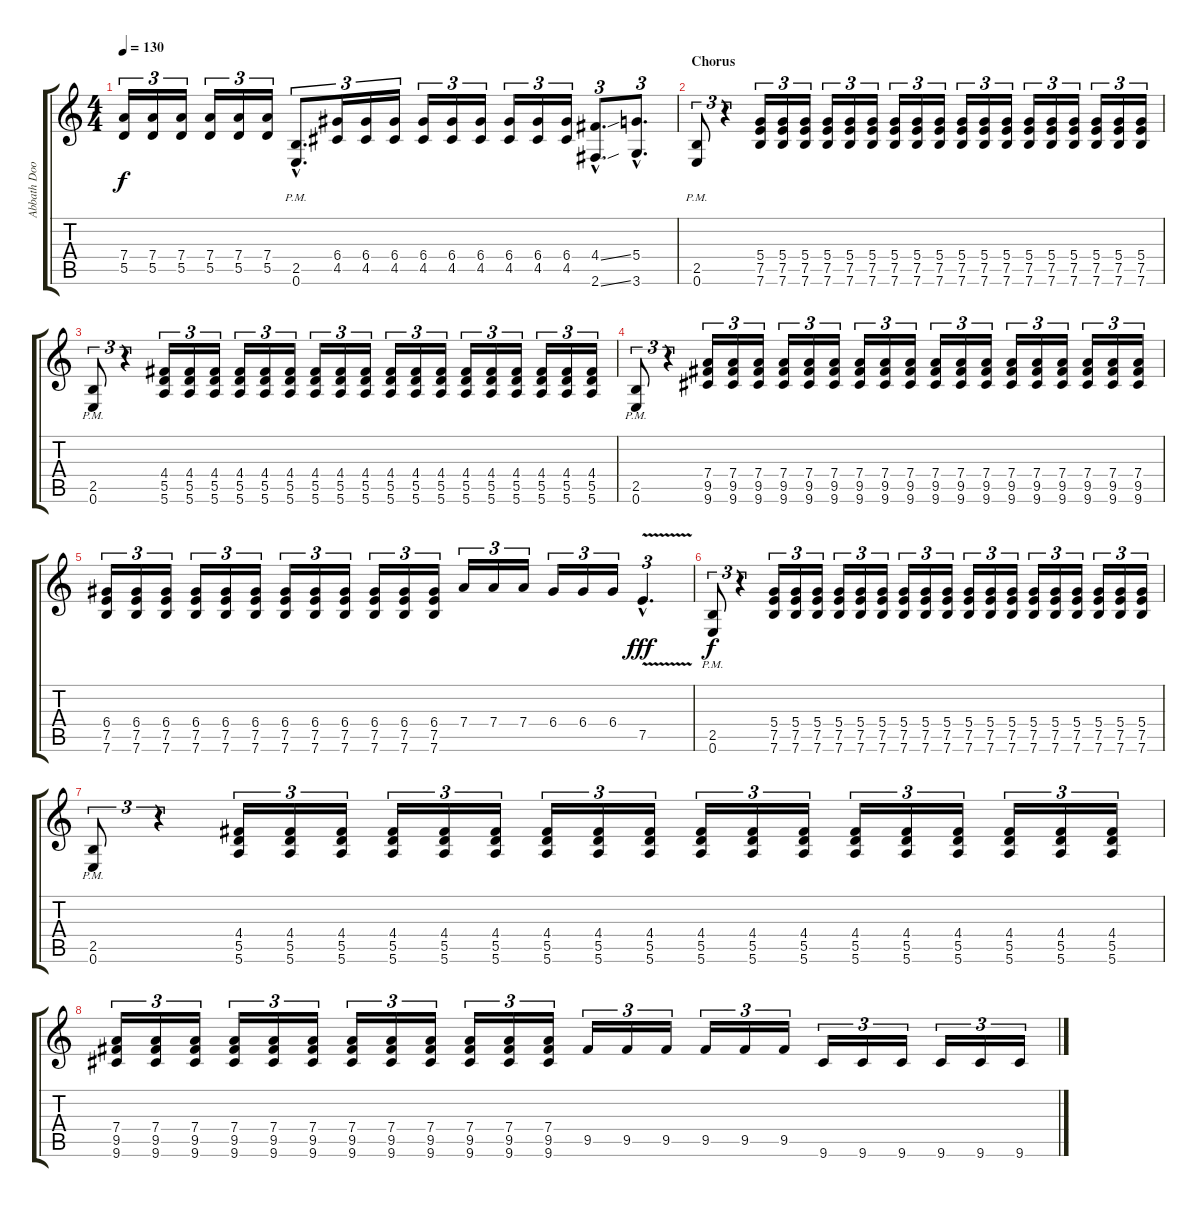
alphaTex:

\track ("Abbath Doom Occulta (Guitar)" "Abbath Doo") {instrument distortionguitar}
\staff {score tabs}
\tuning (E4 B3 G3 D3 A2 E2) {hide}
\ts (4 4)
\tempo 130
\clef g2
\ks c
(7.4 5.5).16{tu (3 2) dy f} (7.4 5.5).16{tu (3 2)} (7.4 5.5).16{tu (3 2)} (7.4 5.5).16{tu (3 2)} (7.4 5.5).16{tu (3 2)} (7.4 5.5).16{tu (3 2)} (2.5{hac pm} 0.6{hac pm}).8{d tu (3 2)} (6.4 4.5).16{tu (3 2)} (6.4 4.5).16{tu (3 2)} (6.4 4.5).16{tu (3 2)} (6.4 4.5).16{tu (3 2)} (6.4 4.5).16{tu (3 2)} (6.4 4.5).16{tu (3 2)} (6.4 4.5).16{tu (3 2)} (6.4 4.5).16{tu (3 2)} (6.4 4.5).16{tu (3 2)} (4.4{ss hac} 2.6{ss hac}).8{d tu (3 2)} (5.4{hac} 3.6{hac}).8{d tu (3 2)} |
\section ("" "Chorus")
(2.5{pm} 0.6).8{tu (3 2)} r.4{tu (3 2)} (5.4 7.5 7.6).16{tu (3 2)} (5.4 7.5 7.6).16{tu (3 2)} (5.4 7.5 7.6).16{tu (3 2)} (5.4 7.5 7.6).16{tu (3 2)} (5.4 7.5 7.6).16{tu (3 2)} (5.4 7.5 7.6).16{tu (3 2)} (5.4 7.5 7.6).16{tu (3 2)} (5.4 7.5 7.6).16{tu (3 2)} (5.4 7.5 7.6).16{tu (3 2)} (5.4 7.5 7.6).16{tu (3 2)} (5.4 7.5 7.6).16{tu (3 2)} (5.4 7.5 7.6).16{tu (3 2)} (5.4 7.5 7.6).16{tu (3 2)} (5.4 7.5 7.6).16{tu (3 2)} (5.4 7.5 7.6).16{tu (3 2)} (5.4 7.5 7.6).16{tu (3 2)} (5.4 7.5 7.6).16{tu (3 2)} (5.4 7.5 7.6).16{tu (3 2)} |
(2.5{pm} 0.6).8{tu (3 2)} r.4{tu (3 2)} (4.4 5.5 5.6).16{tu (3 2)} (4.4 5.5 5.6).16{tu (3 2)} (4.4 5.5 5.6).16{tu (3 2)} (4.4 5.5 5.6).16{tu (3 2)} (4.4 5.5 5.6).16{tu (3 2)} (4.4 5.5 5.6).16{tu (3 2)} (4.4 5.5 5.6).16{tu (3 2)} (4.4 5.5 5.6).16{tu (3 2)} (4.4 5.5 5.6).16{tu (3 2)} (4.4 5.5 5.6).16{tu (3 2)} (4.4 5.5 5.6).16{tu (3 2)} (4.4 5.5 5.6).16{tu (3 2)} (4.4 5.5 5.6).16{tu (3 2)} (4.4 5.5 5.6).16{tu (3 2)} (4.4 5.5 5.6).16{tu (3 2)} (4.4 5.5 5.6).16{tu (3 2)} (4.4 5.5 5.6).16{tu (3 2)} (4.4 5.5 5.6).16{tu (3 2)} |
(2.5{pm} 0.6).8{tu (3 2)} r.4{tu (3 2)} (7.4 9.5 9.6).16{tu (3 2)} (7.4 9.5 9.6).16{tu (3 2)} (7.4 9.5 9.6).16{tu (3 2)} (7.4 9.5 9.6).16{tu (3 2)} (7.4 9.5 9.6).16{tu (3 2)} (7.4 9.5 9.6).16{tu (3 2)} (7.4 9.5 9.6).16{tu (3 2)} (7.4 9.5 9.6).16{tu (3 2)} (7.4 9.5 9.6).16{tu (3 2)} (7.4 9.5 9.6).16{tu (3 2)} (7.4 9.5 9.6).16{tu (3 2)} (7.4 9.5 9.6).16{tu (3 2)} (7.4 9.5 9.6).16{tu (3 2)} (7.4 9.5 9.6).16{tu (3 2)} (7.4 9.5 9.6).16{tu (3 2)} (7.4 9.5 9.6).16{tu (3 2)} (7.4 9.5 9.6).16{tu (3 2)} (7.4 9.5 9.6).16{tu (3 2)} |
(6.4 7.5 7.6).16{tu (3 2)} (6.4 7.5 7.6).16{tu (3 2)} (6.4 7.5 7.6).16{tu (3 2)} (6.4 7.5 7.6).16{tu (3 2)} (6.4 7.5 7.6).16{tu (3 2)} (6.4 7.5 7.6).16{tu (3 2)} (6.4 7.5 7.6).16{tu (3 2)} (6.4 7.5 7.6).16{tu (3 2)} (6.4 7.5 7.6).16{tu (3 2)} (6.4 7.5 7.6).16{tu (3 2)} (6.4 7.5 7.6).16{tu (3 2)} (6.4 7.5 7.6).16{tu (3 2)} 7.4.16{tu (3 2)} 7.4.16{tu (3 2)} 7.4.16{tu (3 2)} 6.4.16{tu (3 2)} 6.4.16{tu (3 2)} 6.4.16{tu (3 2)} 7.5{v hac}.4{d tu (3 2) dy fff instrument guitarharmonics} |
(2.5{pm} 0.6).8{tu (3 2) dy f instrument distortionguitar} r.4{tu (3 2)} (5.4 7.5 7.6).16{tu (3 2)} (5.4 7.5 7.6).16{tu (3 2)} (5.4 7.5 7.6).16{tu (3 2)} (5.4 7.5 7.6).16{tu (3 2)} (5.4 7.5 7.6).16{tu (3 2)} (5.4 7.5 7.6).16{tu (3 2)} (5.4 7.5 7.6).16{tu (3 2)} (5.4 7.5 7.6).16{tu (3 2)} (5.4 7.5 7.6).16{tu (3 2)} (5.4 7.5 7.6).16{tu (3 2)} (5.4 7.5 7.6).16{tu (3 2)} (5.4 7.5 7.6).16{tu (3 2)} (5.4 7.5 7.6).16{tu (3 2)} (5.4 7.5 7.6).16{tu (3 2)} (5.4 7.5 7.6).16{tu (3 2)} (5.4 7.5 7.6).16{tu (3 2)} (5.4 7.5 7.6).16{tu (3 2)} (5.4 7.5 7.6).16{tu (3 2)} |
(2.5{pm} 0.6).8{tu (3 2)} r.4{tu (3 2)} (4.4 5.5 5.6).16{tu (3 2)} (4.4 5.5 5.6).16{tu (3 2)} (4.4 5.5 5.6).16{tu (3 2)} (4.4 5.5 5.6).16{tu (3 2)} (4.4 5.5 5.6).16{tu (3 2)} (4.4 5.5 5.6).16{tu (3 2)} (4.4 5.5 5.6).16{tu (3 2)} (4.4 5.5 5.6).16{tu (3 2)} (4.4 5.5 5.6).16{tu (3 2)} (4.4 5.5 5.6).16{tu (3 2)} (4.4 5.5 5.6).16{tu (3 2)} (4.4 5.5 5.6).16{tu (3 2)} (4.4 5.5 5.6).16{tu (3 2)} (4.4 5.5 5.6).16{tu (3 2)} (4.4 5.5 5.6).16{tu (3 2)} (4.4 5.5 5.6).16{tu (3 2)} (4.4 5.5 5.6).16{tu (3 2)} (4.4 5.5 5.6).16{tu (3 2)} |
(7.4 9.5 9.6).16{tu (3 2)} (7.4 9.5 9.6).16{tu (3 2)} (7.4 9.5 9.6).16{tu (3 2)} (7.4 9.5 9.6).16{tu (3 2)} (7.4 9.5 9.6).16{tu (3 2)} (7.4 9.5 9.6).16{tu (3 2)} (7.4 9.5 9.6).16{tu (3 2)} (7.4 9.5 9.6).16{tu (3 2)} (7.4 9.5 9.6).16{tu (3 2)} (7.4 9.5 9.6).16{tu (3 2)} (7.4 9.5 9.6).16{tu (3 2)} (7.4 9.5 9.6).16{tu (3 2)} 9.5.16{tu (3 2)} 9.5.16{tu (3 2)} 9.5.16{tu (3 2)} 9.5.16{tu (3 2)} 9.5.16{tu (3 2)} 9.5.16{tu (3 2)} 9.6.16{tu (3 2)} 9.6.16{tu (3 2)} 9.6.16{tu (3 2)} 9.6.16{tu (3 2)} 9.6.16{tu (3 2)} 9.6.16{tu (3 2)}
